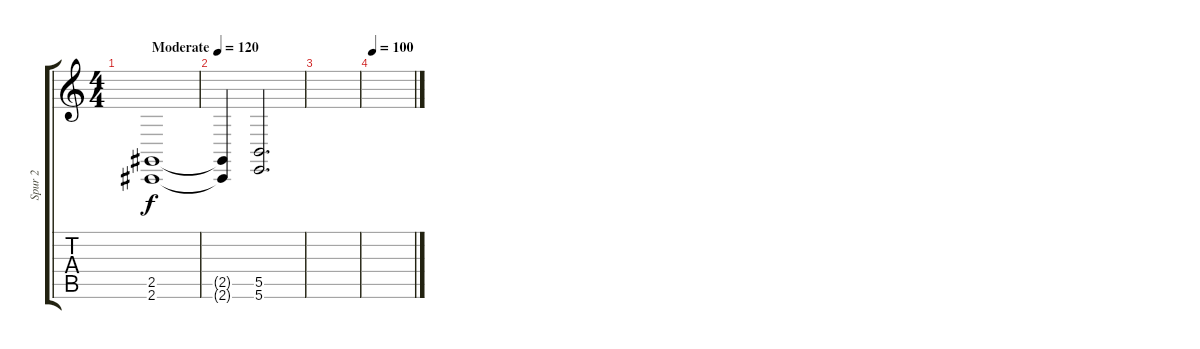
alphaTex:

\track ("Spur 2" "Spur 2") {instrument frenchhorn}
\staff {score tabs}
\tuning (E4 B3 G3 B2 Gb2 B1) {hide}
\ts (4 4)
\tempo (120 "Moderate")
\clef g2
\ks c
(2.5 2.6).1{dy f instrument frenchhorn} |
(2.5{t} 2.6{t}).4 (5.5 5.6).2{d} |
|
\tempo 100
